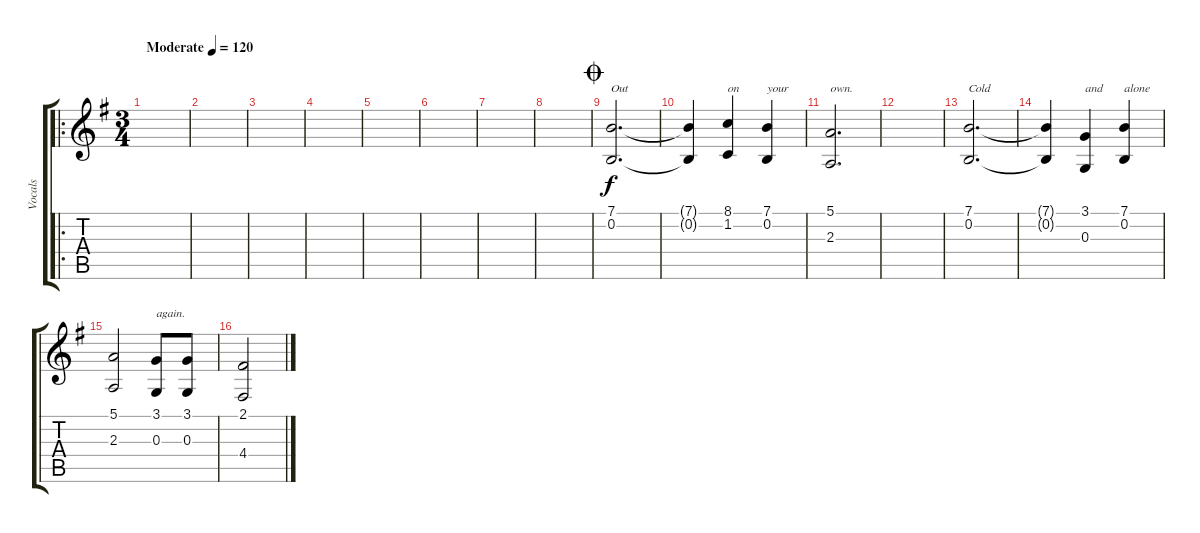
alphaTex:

\track ("Vocals" "Vocals") {instrument recorder}
\staff {score tabs}
\tuning (E4 B3 G3 D3 A2 E2) {hide}
\ro
\ts (3 4)
\tempo (120 "Moderate")
\clef g2
\ks g
|
|
|
|
|
|
|
|
\jump coda
(7.1 0.2).2{d txt "Out"} |
(7.1{t} 0.2{t}).4 (8.1 1.2).4{txt "on"} (7.1 0.2).4{txt "your"} |
(5.1 2.3).2{d txt "own."} |
|
(7.1 0.2).2{d txt "Cold"} |
(7.1{t} 0.2{t}).4 (3.1 0.3).4{txt "and"} (7.1 0.2).4{txt "alone"} |
(5.1 2.3).2 (3.1 0.3).8{txt "again."} (3.1 0.3).8 |
(2.1 4.4).2
